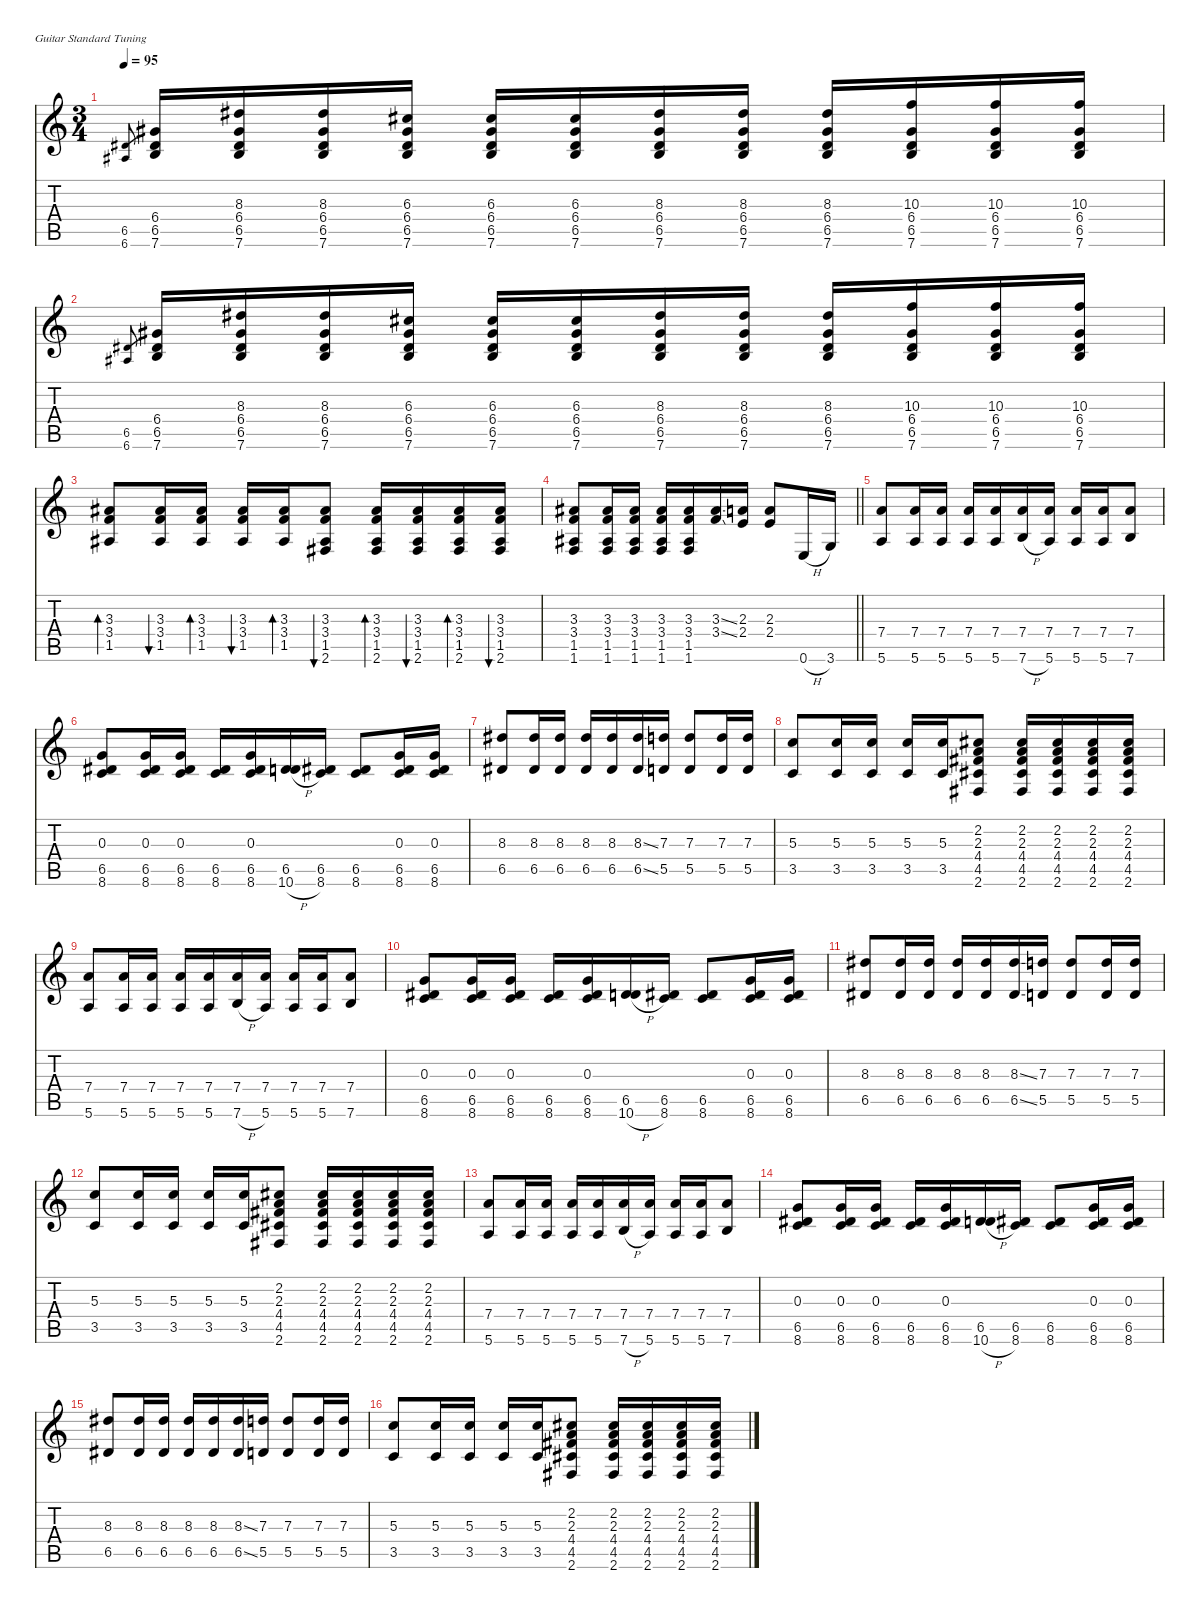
\defaultSystemsLayout 4
\hideDynamics
\bracketExtendMode nobrackets
\singleTrackTrackNamePolicy hidden
\multiTrackTrackNamePolicy hidden
\firstSystemTrackNameMode fullname
\firstSystemTrackNameOrientation horizontal
\otherSystemsTrackNameOrientation horizontal
\track ("Rhythem Guitar" "od.guit.") {instrument overdrivenguitar}
\staff {score tabs}
\tuning (E4 B3 G3 D3 A2 E2)
\ts (3 4)
\tempo 95
\clef g2
\ks c
(6.5{acc #} 6.6{acc #}).8{gr dy mf beam Up} (6.4{acc #} 6.5{acc #} 7.6).16{dy ff beam Up} (8.3{acc #} 6.4{acc #} 6.5{acc #} 7.6).16{beam Up} (8.3{acc #} 6.4{acc #} 6.5{acc #} 7.6).16{beam Up} (6.3{acc #} 6.4{acc #} 6.5{acc #} 7.6).16{beam Up} (6.3{acc #} 6.4{acc #} 6.5{acc #} 7.6).16{beam Up} (6.3{acc #} 6.4{acc #} 6.5{acc #} 7.6).16{beam Up} (8.3{acc #} 6.4{acc #} 6.5{acc #} 7.6).16{beam Up} (8.3{acc #} 6.4{acc #} 6.5{acc #} 7.6).16{beam Up} (8.3{acc #} 6.4{acc #} 6.5{acc #} 7.6).16{beam Up} (10.3 6.4{acc #} 6.5{acc #} 7.6).16{beam Up} (10.3 6.4{acc #} 6.5{acc #} 7.6).16{beam Up} (10.3 6.4{acc #} 6.5{acc #} 7.6).16{beam Up} |
(6.5{acc #} 6.6{acc #}).8{gr dy mf beam Up} (6.4{acc #} 6.5{acc #} 7.6).16{dy ff beam Up} (8.3{acc #} 6.4{acc #} 6.5{acc #} 7.6).16{beam Up} (8.3{acc #} 6.4{acc #} 6.5{acc #} 7.6).16{beam Up} (6.3{acc #} 6.4{acc #} 6.5{acc #} 7.6).16{beam Up} (6.3{acc #} 6.4{acc #} 6.5{acc #} 7.6).16{beam Up} (6.3{acc #} 6.4{acc #} 6.5{acc #} 7.6).16{beam Up} (8.3{acc #} 6.4{acc #} 6.5{acc #} 7.6).16{beam Up} (8.3{acc #} 6.4{acc #} 6.5{acc #} 7.6).16{beam Up} (8.3{acc #} 6.4{acc #} 6.5{acc #} 7.6).16{beam Up} (10.3 6.4{acc #} 6.5{acc #} 7.6).16{beam Up} (10.3 6.4{acc #} 6.5{acc #} 7.6).16{beam Up} (10.3 6.4{acc #} 6.5{acc #} 7.6).16{beam Up} |
(3.3{acc #} 3.4 1.5{acc #}).8{bd 60 beam Up} (3.3{acc #} 3.4 1.5{acc #}).16{bu 60 beam Up} (3.3{acc #} 3.4 1.5{acc #}).16{bd 60 beam Up} (3.3{acc #} 3.4 1.5{acc #}).16{bu 60 beam Up} (3.3{acc #} 3.4 1.5{acc #}).16{bd 60 beam Up} (3.3{acc #} 3.4 1.5{acc #} 2.6{acc #}).8{bu 60 beam Up} (3.3{acc #} 3.4 1.5{acc #} 2.6{acc #}).16{bd 60 beam Up} (3.3{acc #} 3.4 1.5{acc #} 2.6{acc #}).16{bu 60 beam Up} (3.3{acc #} 3.4 1.5{acc #} 2.6{acc #}).16{bd 60 beam Up} (3.3{acc #} 3.4 1.5{acc #} 2.6{acc #}).16{bu 60 beam Up} |
\barLineRight lightlight
(3.3{acc #} 3.4 1.5{acc #} 1.6).8{beam Up} (3.3{acc #} 3.4 1.5{acc #} 1.6).16{beam Up} (3.3{acc #} 3.4 1.5{acc #} 1.6).16{beam Up} (3.3{acc #} 3.4 1.5{acc #} 1.6).16{beam Up} (3.3{acc #} 3.4 1.5{acc #} 1.6).16{beam Up} (3.3{ss acc #} 3.4{ss}).16{beam Up} (2.3 2.4).16{beam Up} (2.3 2.4).8{beam Up} 0.6{h}.16{dy fff beam Up} 3.6.16{beam Up} |
(7.4 5.6).8{dy f beam Up} (7.4 5.6).16{beam Up} (7.4 5.6).16{beam Up} (7.4 5.6).16{beam Up} (7.4 5.6).16{beam Up} (7.4 7.6{h}).16{beam Up} (7.4 5.6).16{beam Up} (7.4 5.6).16{beam Up} (7.4 5.6).16{beam Up} (7.4 7.6).8{beam Up} |
(0.3 6.5{acc #} 8.6).8{dy ff beam Up} (0.3 6.5{acc #} 8.6).16{beam Up} (0.3 6.5{acc #} 8.6).16{beam Up} (6.5{acc #} 8.6).16{beam Up} (0.3 6.5{acc #} 8.6).16{beam Up} (6.5{acc #} 10.6{h}).16{beam Up} (6.5{acc #} 8.6).16{beam Up} (6.5{acc #} 8.6).8{beam Up} (0.3 6.5{acc #} 8.6).16{beam Up} (0.3 6.5{acc #} 8.6).16{beam Up} |
(8.3{acc #} 6.5{acc #}).8{beam Up} (8.3{acc #} 6.5{acc #}).16{beam Up} (8.3{acc #} 6.5{acc #}).16{beam Up} (8.3{acc #} 6.5{acc #}).16{beam Up} (8.3{acc #} 6.5{acc #}).16{beam Up} (8.3{ss acc #} 6.5{ss acc #}).16{beam Up} (7.3 5.5).16{beam Up} (7.3 5.5).8{beam Up} (7.3 5.5).16{beam Up} (7.3 5.5).16{beam Up} |
(5.3 3.5).8{beam Up} (5.3 3.5).16{beam Up} (5.3 3.5).16{beam Up} (5.3 3.5).16{beam Up} (5.3 3.5).16{beam Up} (2.2{acc #} 2.3 4.4{acc #} 4.5{acc #} 2.6{acc #}).8{dy f beam Up} (2.2{acc #} 2.3 4.4{acc #} 4.5{acc #} 2.6{acc #}).16{beam Up} (2.2{acc #} 2.3 4.4{acc #} 4.5{acc #} 2.6{acc #}).16{beam Up} (2.2{acc #} 2.3 4.4{acc #} 4.5{acc #} 2.6{acc #}).16{beam Up} (2.2{acc #} 2.3 4.4{acc #} 4.5{acc #} 2.6{acc #}).16{beam Up} |
(7.4 5.6).8{beam Up} (7.4 5.6).16{beam Up} (7.4 5.6).16{beam Up} (7.4 5.6).16{beam Up} (7.4 5.6).16{beam Up} (7.4 7.6{h}).16{beam Up} (7.4 5.6).16{beam Up} (7.4 5.6).16{beam Up} (7.4 5.6).16{beam Up} (7.4 7.6).8{beam Up} |
(0.3 6.5{acc #} 8.6).8{dy ff beam Up} (0.3 6.5{acc #} 8.6).16{beam Up} (0.3 6.5{acc #} 8.6).16{beam Up} (6.5{acc #} 8.6).16{beam Up} (0.3 6.5{acc #} 8.6).16{beam Up} (6.5{acc #} 10.6{h}).16{beam Up} (6.5{acc #} 8.6).16{beam Up} (6.5{acc #} 8.6).8{beam Up} (0.3 6.5{acc #} 8.6).16{beam Up} (0.3 6.5{acc #} 8.6).16{beam Up} |
(8.3{acc #} 6.5{acc #}).8{beam Up} (8.3{acc #} 6.5{acc #}).16{beam Up} (8.3{acc #} 6.5{acc #}).16{beam Up} (8.3{acc #} 6.5{acc #}).16{beam Up} (8.3{acc #} 6.5{acc #}).16{beam Up} (8.3{ss acc #} 6.5{ss acc #}).16{beam Up} (7.3 5.5).16{beam Up} (7.3 5.5).8{beam Up} (7.3 5.5).16{beam Up} (7.3 5.5).16{beam Up} |
(5.3 3.5).8{beam Up} (5.3 3.5).16{beam Up} (5.3 3.5).16{beam Up} (5.3 3.5).16{beam Up} (5.3 3.5).16{beam Up} (2.2{acc #} 2.3 4.4{acc #} 4.5{acc #} 2.6{acc #}).8{dy f beam Up} (2.2{acc #} 2.3 4.4{acc #} 4.5{acc #} 2.6{acc #}).16{beam Up} (2.2{acc #} 2.3 4.4{acc #} 4.5{acc #} 2.6{acc #}).16{beam Up} (2.2{acc #} 2.3 4.4{acc #} 4.5{acc #} 2.6{acc #}).16{beam Up} (2.2{acc #} 2.3 4.4{acc #} 4.5{acc #} 2.6{acc #}).16{beam Up} |
(7.4 5.6).8{beam Up} (7.4 5.6).16{beam Up} (7.4 5.6).16{beam Up} (7.4 5.6).16{beam Up} (7.4 5.6).16{beam Up} (7.4 7.6{h}).16{beam Up} (7.4 5.6).16{beam Up} (7.4 5.6).16{beam Up} (7.4 5.6).16{beam Up} (7.4 7.6).8{beam Up} |
(0.3 6.5{acc #} 8.6).8{dy ff beam Up} (0.3 6.5{acc #} 8.6).16{beam Up} (0.3 6.5{acc #} 8.6).16{beam Up} (6.5{acc #} 8.6).16{beam Up} (0.3 6.5{acc #} 8.6).16{beam Up} (6.5{acc #} 10.6{h}).16{beam Up} (6.5{acc #} 8.6).16{beam Up} (6.5{acc #} 8.6).8{beam Up} (0.3 6.5{acc #} 8.6).16{beam Up} (0.3 6.5{acc #} 8.6).16{beam Up} |
(8.3{acc #} 6.5{acc #}).8{beam Up} (8.3{acc #} 6.5{acc #}).16{beam Up} (8.3{acc #} 6.5{acc #}).16{beam Up} (8.3{acc #} 6.5{acc #}).16{beam Up} (8.3{acc #} 6.5{acc #}).16{beam Up} (8.3{ss acc #} 6.5{ss acc #}).16{beam Up} (7.3 5.5).16{beam Up} (7.3 5.5).8{beam Up} (7.3 5.5).16{beam Up} (7.3 5.5).16{beam Up} |
(5.3 3.5).8{beam Up} (5.3 3.5).16{beam Up} (5.3 3.5).16{beam Up} (5.3 3.5).16{beam Up} (5.3 3.5).16{beam Up} (2.2{acc #} 2.3 4.4{acc #} 4.5{acc #} 2.6{acc #}).8{dy f beam Up} (2.2{acc #} 2.3 4.4{acc #} 4.5{acc #} 2.6{acc #}).16{beam Up} (2.2{acc #} 2.3 4.4{acc #} 4.5{acc #} 2.6{acc #}).16{beam Up} (2.2{acc #} 2.3 4.4{acc #} 4.5{acc #} 2.6{acc #}).16{beam Up} (2.2{acc #} 2.3 4.4{acc #} 4.5{acc #} 2.6{acc #}).16{beam Up}
